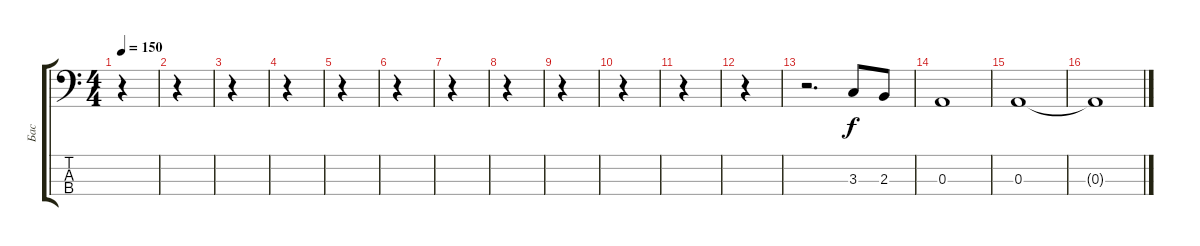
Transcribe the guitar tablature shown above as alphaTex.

\track ("Бас" "Бас") {instrument electricbassfinger}
\staff {score tabs}
\tuning (G2 D2 A1 E1) {hide}
\ts (4 4)
\tempo 150
\clef f4
\ks c
r.4{dy f} |
r.4 |
r.4 |
r.4 |
r.4 |
r.4 |
r.4 |
r.4 |
r.4 |
r.4 |
r.4 |
r.4 |
r.2{d} 3.3.8 2.3.8 |
0.3.1 |
0.3.1 |
0.3{t}.1
